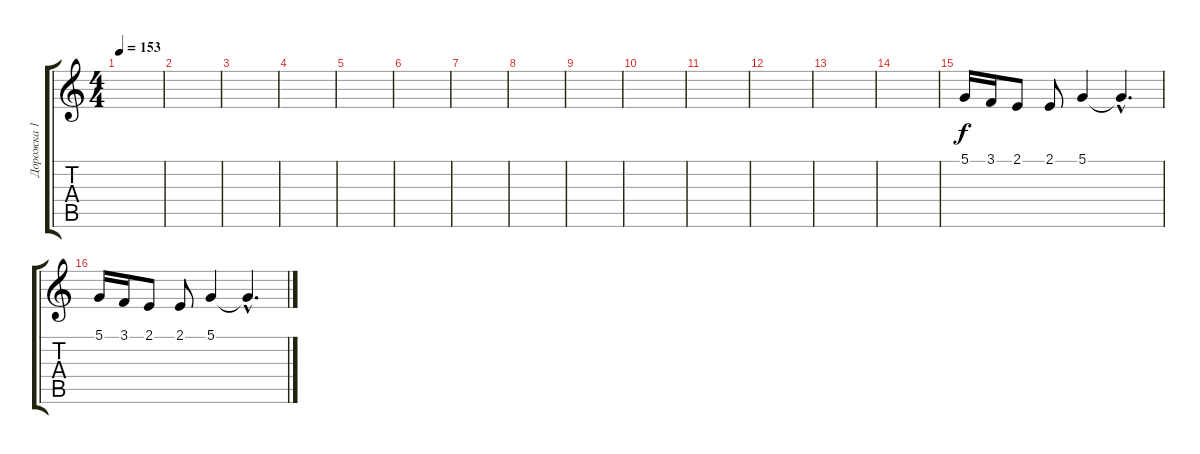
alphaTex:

\track ("Дорожка 1" "Дорожка 1") {instrument choiraahs}
\staff {score tabs}
\tuning (D4 A3 F3 C3 G2 D2) {hide}
\ts (4 4)
\tempo 153
\clef g2
\ks c
|
|
|
|
|
|
|
|
|
|
|
|
|
|
5.1.16{balance 0 instrument stringensemble1} 3.1.16 2.1.8 2.1.8 5.1.4 5.1{hac t}.4{d} |
5.1.16{balance 16 instrument stringensemble1} 3.1.16 2.1.8 2.1.8 5.1.4 5.1{hac t}.4{d}
